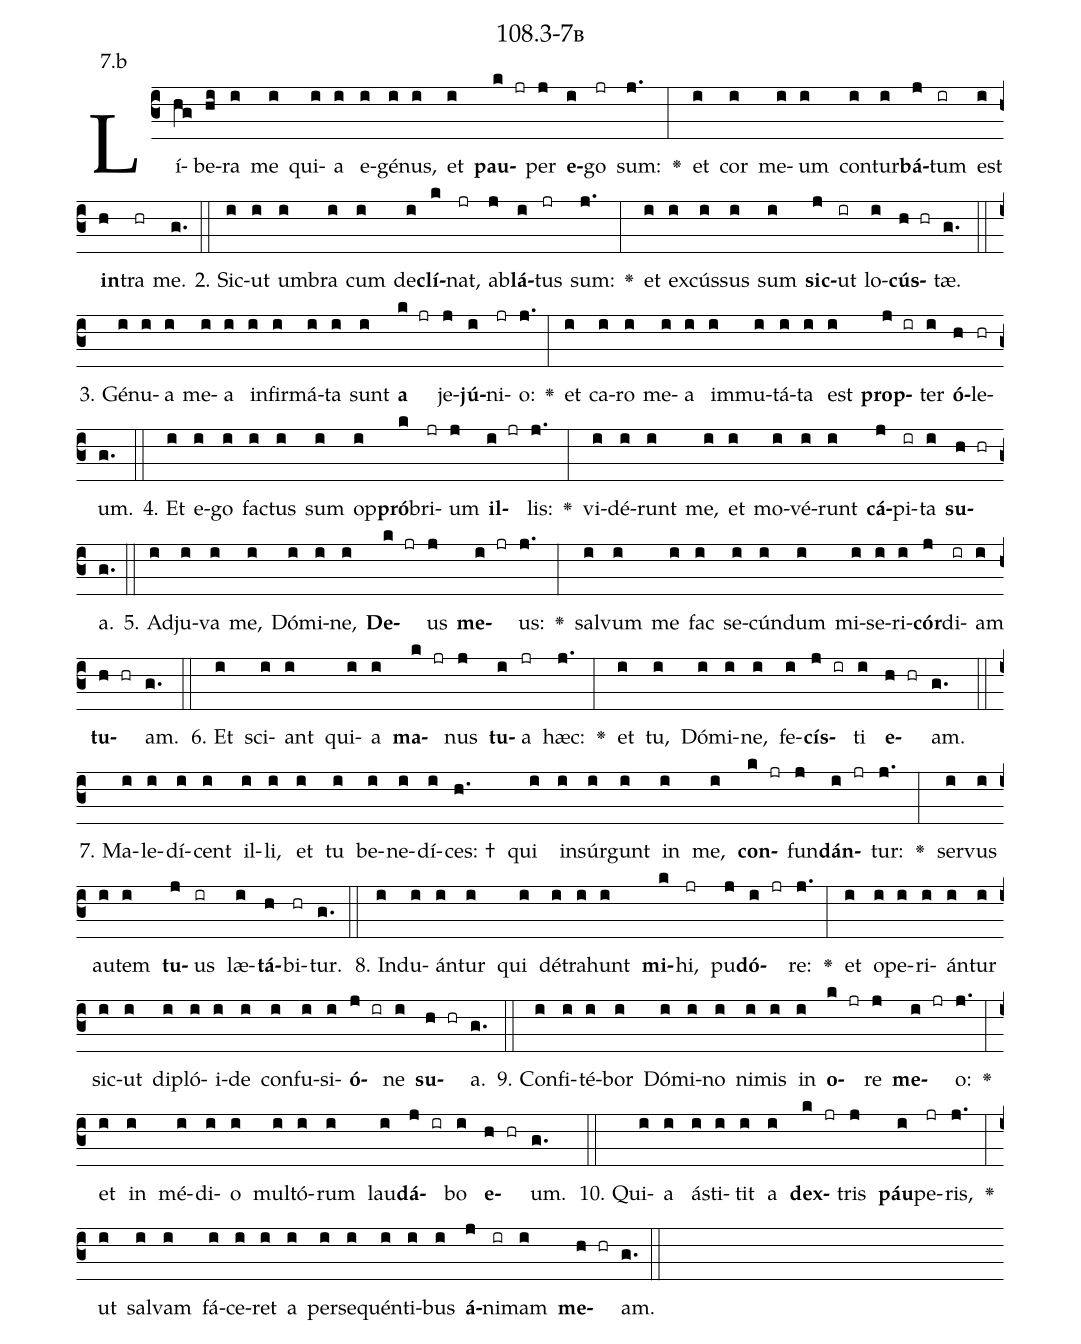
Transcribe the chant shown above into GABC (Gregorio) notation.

name: 108.3-7b;
annotation: 7.b;
%%
(c3)Lí(hg)be(hi)ra(i) me(i) qui(i)a(i) e(i)gé(i)nus,(i) et(i) <b>pau</b>(k jr)per(j) <b>e</b>(i)go(jr) sum:(j.) <v>\greheightstar</v>(:) et(i) cor(i) me(i)um(i) con(i)tur(i)<b>bá</b>(j)tum(ir) est(i) <b>in</b>(h)tra(hr) me.(g.) (::)
2. Sic(i)ut(i) um(i)bra(i) cum(i) de(i)<b>clí</b>(k)nat,(jr) ab(j)<b>lá</b>(i)tus(jr) sum:(j.) <v>\greheightstar</v>(:) et(i) ex(i)cús(i)sus(i) sum(i) <b>sic</b>(j)ut(ir) lo(i)<b>cús</b>(h hr)tæ.(g.) (::)
3. Gé(i)nu(i)a(i) me(i)a(i) in(i)fir(i)má(i)ta(i) sunt(i) <b>a</b>(k jr) je(j)<b>jú</b>(i)ni(jr)o:(j.) <v>\greheightstar</v>(:) et(i) ca(i)ro(i) me(i)a(i) im(i)mu(i)tá(i)ta(i) est(i) <b>prop</b>(j ir)ter(i) <b>ó</b>(h)le(hr)um.(g.) (::)
4. Et(i) e(i)go(i) fac(i)tus(i) sum(i) op(i)<b>pró</b>(k)bri(jr)um(j) <b>il</b>(i jr)lis:(j.) <v>\greheightstar</v>(:) vi(i)dé(i)runt(i) me,(i) et(i) mo(i)vé(i)runt(i) <b>cá</b>(j)pi(ir)ta(i) <b>su</b>(h hr)a.(g.) (::)
5. Ad(i)ju(i)va(i) me,(i) Dó(i)mi(i)ne,(i) <b>De</b>(k jr)us(j) <b>me</b>(i jr)us:(j.) <v>\greheightstar</v>(:) sal(i)vum(i) me(i) fac(i) se(i)cún(i)dum(i) mi(i)se(i)ri(i)<b>cór</b>(j)di(ir)am(i) <b>tu</b>(h hr)am.(g.) (::)
6. Et(i) sci(i)ant(i) qui(i)a(i) <b>ma</b>(k jr)nus(j) <b>tu</b>(i)a(jr) hæc:(j.) <v>\greheightstar</v>(:) et(i) tu,(i) Dó(i)mi(i)ne,(i) fe(i)<b>cís</b>(j ir)ti(i) <b>e</b>(h hr)am.(g.) (::)
7. Ma(i)le(i)dí(i)cent(i) il(i)li,(i) et(i) tu(i) be(i)ne(i)dí(i)ces: †(h.) qui(i) in(i)súr(i)gunt(i) in(i) me,(i) <b>con</b>(k jr)fun(j)<b>dán</b>(i jr)tur:(j.) <v>\greheightstar</v>(:) ser(i)vus(i) au(i)tem(i) <b>tu</b>(j)us(ir) læ(i)<b>tá</b>(h)bi(hr)tur.(g.) (::)
8. Ind(i)u(i)án(i)tur(i) qui(i) dé(i)tra(i)hunt(i) <b>mi</b>(k)hi,(jr) pu(j)<b>dó</b>(i jr)re:(j.) <v>\greheightstar</v>(:) et(i) o(i)pe(i)ri(i)án(i)tur(i) sic(i)ut(i) di(i)pló(i)i(i)de(i) con(i)fu(i)si(i)<b>ó</b>(j ir)ne(i) <b>su</b>(h hr)a.(g.) (::)
9. Con(i)fi(i)té(i)bor(i) Dó(i)mi(i)no(i) ni(i)mis(i) in(i) <b>o</b>(k jr)re(j) <b>me</b>(i jr)o:(j.) <v>\greheightstar</v>(:) et(i) in(i) mé(i)di(i)o(i) mul(i)tó(i)rum(i) lau(i)<b>dá</b>(j ir)bo(i) <b>e</b>(h hr)um.(g.) (::)
10. Qui(i)a(i) á(i)sti(i)tit(i) a(i) <b>dex</b>(k jr)tris(j) <b>páu</b>(i)pe(jr)ris,(j.) <v>\greheightstar</v>(:) ut(i) sal(i)vam(i) fá(i)ce(i)ret(i) a(i) per(i)se(i)quén(i)ti(i)bus(i) <b>á</b>(j)ni(ir)mam(i) <b>me</b>(h hr)am.(g.) (::)
